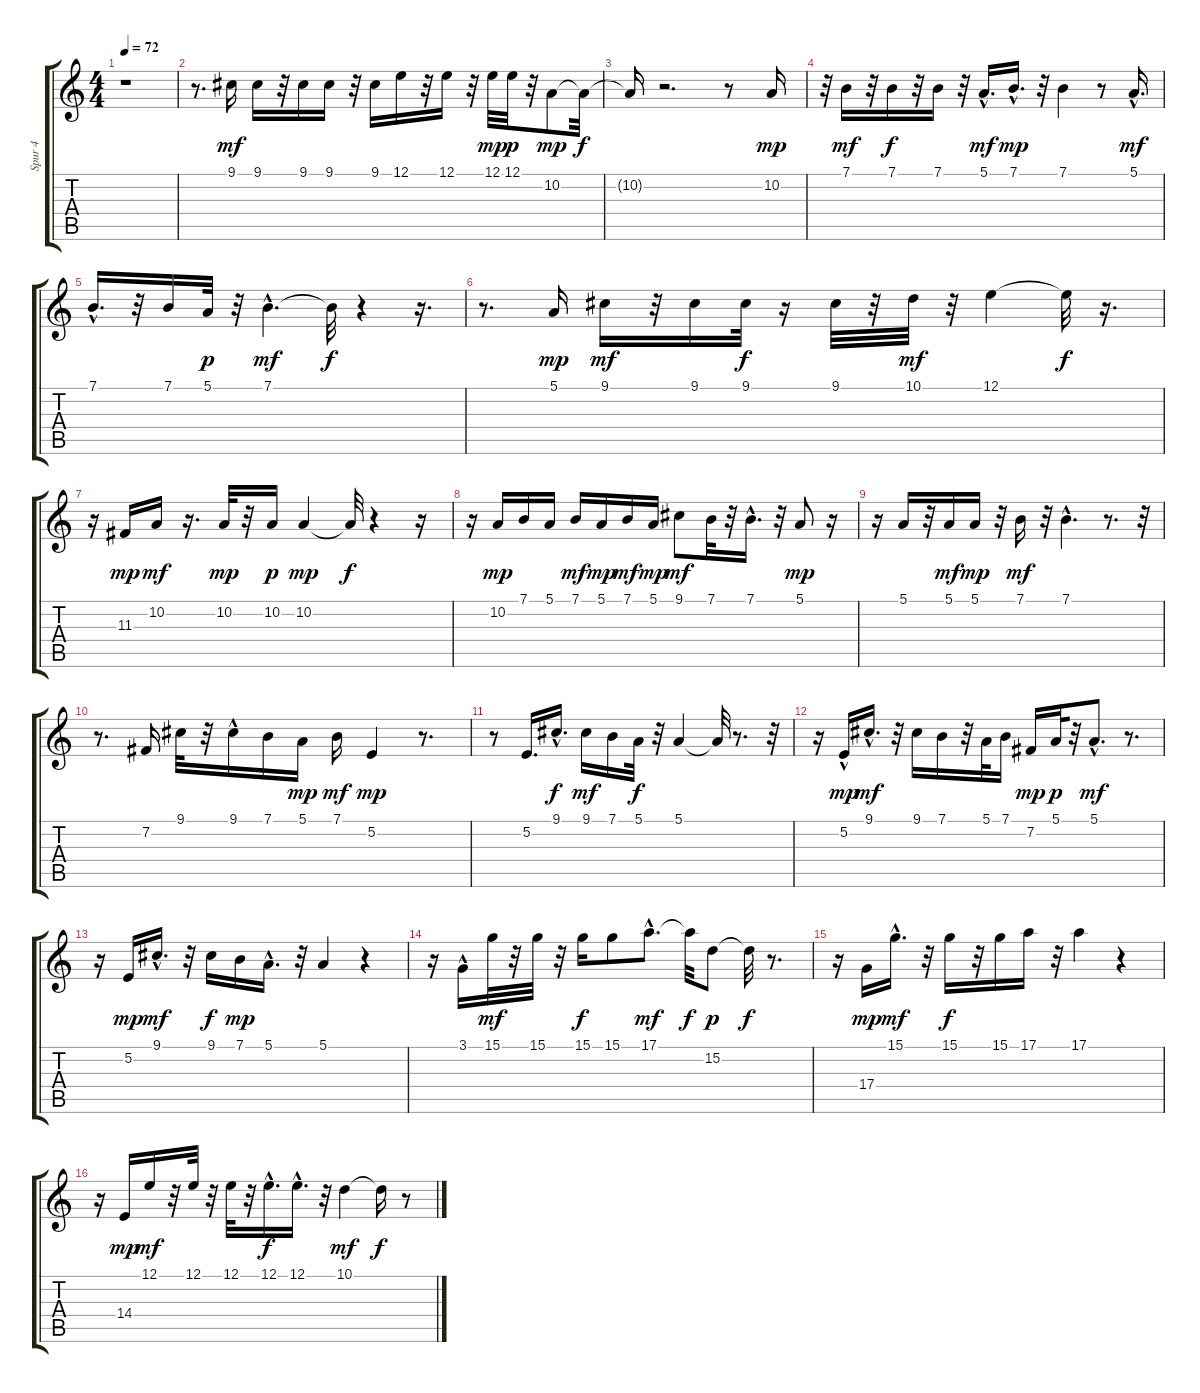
\track ("Spur 4" "Spur 4") {instrument trumpet}
\staff {score tabs}
\tuning (E4 B3 G3 D3 A2 E2) {hide}
\ts (4 4)
\tempo 72
\clef g2
\ks c
r.1{dy f} |
r.8{d} 9.1.16{dy mf} 9.1.16 r.32 9.1.16 9.1.16 r.32 9.1.16 12.1.16 r.32 12.1.16 r.32 12.1.32{dy mp} 12.1.32{dy p} r.32 10.2.8{dy mp} 10.2{t}.32{dy f} |
10.2{t}.16 r.2{d} r.8 10.2.16{dy mp} |
r.32 7.1.16{dy mf} r.32 7.1.16{dy f} r.32 7.1.16 r.32 5.1{hac}.16{d dy mf} 7.1{hac}.16{d dy mp} r.32 7.1.4 r.8 5.1{hac}.16{d dy mf} |
7.1{hac}.16{d} r.32 7.1.16 5.1.32{dy p} r.32 7.1{hac}.4{d dy mf} 7.1{t}.32{dy f} r.4 r.16{d} |
r.8{d} 5.1.16{dy mp} 9.1.16{dy mf} r.32 9.1.16 9.1.32{dy f} r.16 9.1.32 r.32 10.1.32{dy mf} r.32 12.1.4 12.1{t}.32{dy f} r.16{d} |
r.16 11.3.16{dy mp} 10.2.16{dy mf} r.16{d} 10.2.32{dy mp} r.32 10.2.16{dy p} 10.2.4{dy mp} 10.2{t}.32{dy f} r.4 r.16 |
r.16 10.2.16{dy mp} 7.1.16 5.1.16 7.1.16{dy mf} 5.1.16{dy mp} 7.1.16{dy mf} 5.1.16{dy mp} 9.1.8{dy mf} 7.1.32 r.32 7.1{hac}.16{d} r.32 5.1.8{dy mp} r.16 |
r.16 5.1.16 r.32 5.1.16{dy mf} 5.1.16{dy mp} r.32 7.1.16{dy mf} r.32 7.1{hac}.4{d} r.8{d} r.32 |
r.8{d} 7.2.16 9.1.32 r.32 9.1{hac}.16 7.1.16 5.1.16{dy mp} 7.1.16{dy mf} 5.2.4{dy mp} r.8{d} |
r.8 5.2.16{d} 9.1{hac}.16{d dy f} 9.1.16{dy mf} 7.1.16 5.1.32{dy f} r.32 5.1.4 5.1{t}.32 r.8{d} r.32 |
r.16 5.2{hac}.16{dy mp} 9.1{hac}.16{d dy mf} r.32 9.1.16 7.1.16 r.32 5.1.32 7.1.16 7.2.16{dy mp} 5.1.32{dy p} r.32 5.1{hac}.8{d dy mf} r.8{d} |
r.16 5.2.16{dy mp} 9.1{hac}.16{d dy mf} r.32 9.1.16{dy f} 7.1.16{dy mp} 5.1{hac}.16{d} r.32 5.1.4 r.4 |
r.16 3.1{hac}.16 15.1.32{dy mf} r.32 15.1.32 r.32 15.1.16{dy f} 15.1.8 17.1{hac}.8{d dy mf} 17.1{t}.32{dy f} 15.2.8{dy p} 15.2{t}.32{dy f} r.8{d} |
r.16 17.4.16{dy mp} 15.1{hac}.16{d dy mf} r.32 15.1.16{dy f} r.32 15.1.16 17.1.16 r.32 17.1.4 r.4 |
r.16 14.4.16{dy mp} 12.1.16{dy mf} r.32 12.1.32 r.32 12.1.32 r.32 12.1{hac}.16{d dy f} 12.1{hac}.16{d} r.32 10.1.4{dy mf} 10.1{t}.16{dy f} r.8
